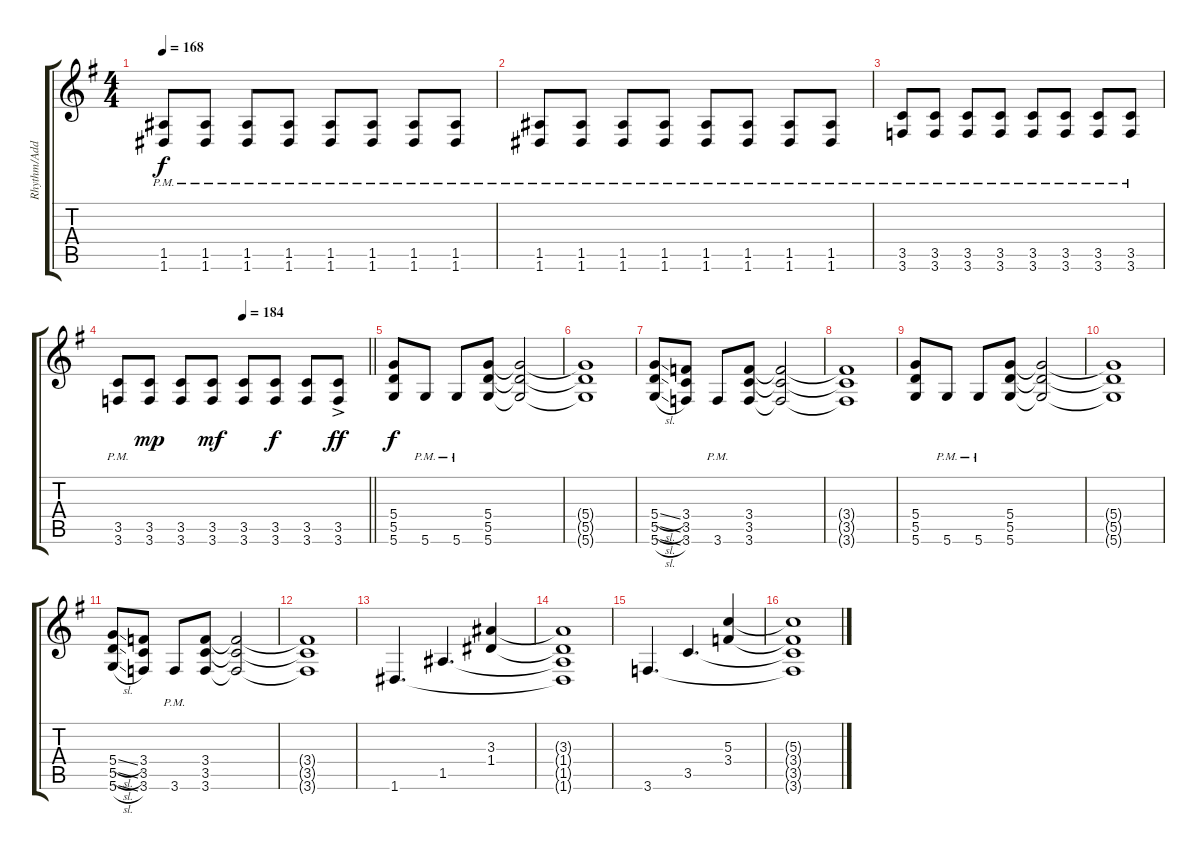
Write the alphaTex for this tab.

\track ("Rhythm/Add. lead" "Rhythm/Add") {instrument distortionguitar}
\staff {score tabs}
\tuning (E4 B3 G3 D3 A2 D2) {hide}
\ts (4 4)
\tempo 168
\clef g2
\ks g
(1.5{pm} 1.6{pm}).8{dy f} (1.5{pm} 1.6{pm}).8 (1.5{pm} 1.6{pm}).8 (1.5{pm} 1.6{pm}).8 (1.5{pm} 1.6{pm}).8 (1.5{pm} 1.6{pm}).8 (1.5{pm} 1.6{pm}).8 (1.5{pm} 1.6{pm}).8 |
(1.5{pm} 1.6{pm}).8 (1.5{pm} 1.6{pm}).8 (1.5{pm} 1.6{pm}).8 (1.5{pm} 1.6{pm}).8 (1.5{pm} 1.6{pm}).8 (1.5{pm} 1.6{pm}).8 (1.5{pm} 1.6{pm}).8 (1.5{pm} 1.6{pm}).8 |
(3.5{pm} 3.6{pm}).8 (3.5{pm} 3.6{pm}).8 (3.5{pm} 3.6{pm}).8 (3.5{pm} 3.6{pm}).8 (3.5{pm} 3.6{pm}).8 (3.5{pm} 3.6{pm}).8 (3.5{pm} 3.6{pm}).8 (3.5{pm} 3.6{pm}).8 |
\tempo (184 0.5)
\barLineRight lightlight
(3.5{pm} 3.6{pm}).8 (3.5 3.6).8{dy mp} (3.5 3.6).8 (3.5 3.6).8{dy mf} (3.5 3.6).8 (3.5 3.6).8{dy f} (3.5 3.6).8 (3.5{ac} 3.6{ac}).8{dy ff} |
\section ("" "")
(5.4 5.5 5.6).8{dy f} 5.6{pm}.8 5.6{pm}.8 (5.4 5.5 5.6).8 (5.4{t} 5.5{t} 5.6{t}).2 |
(5.4{t} 5.5{t} 5.6{t}).1 |
(5.4{sl} 5.5{sl} 5.6{sl}).8 (3.4 3.5 3.6).8 3.6{pm}.8 (3.4 3.5 3.6).8 (3.4{t} 3.5{t} 3.6{t}).2 |
(3.4{t} 3.5{t} 3.6{t}).1 |
(5.4 5.5 5.6).8 5.6{pm}.8 5.6{pm}.8 (5.4 5.5 5.6).8 (5.4{t} 5.5{t} 5.6{t}).2 |
(5.4{t} 5.5{t} 5.6{t}).1 |
(5.4{sl} 5.5{sl} 5.6{sl}).8 (3.4 3.5 3.6).8 3.6{pm}.8 (3.4 3.5 3.6).8 (3.4{t} 3.5{t} 3.6{t}).2 |
(3.4{t} 3.5{t} 3.6{t}).1 |
1.6.4{d} 1.5.4{d} (3.3 1.4).4 |
(3.3{t} 1.4{t} 1.5{t} 1.6{t}).1 |
3.6.4{d} 3.5.4{d} (5.3 3.4).4 |
(5.3{t} 3.4{t} 3.5{t} 3.6{t}).1
